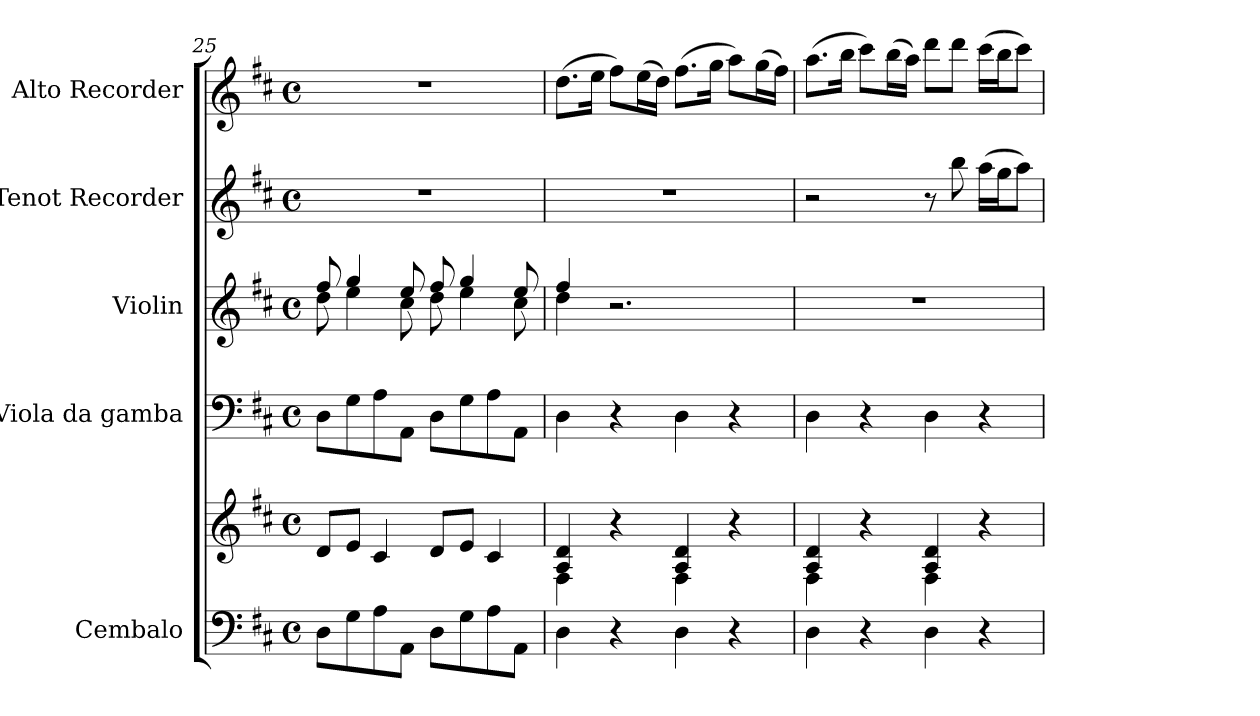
**kern	**kern	**kern	**kern	**kern	**kern
*part5	*part5	*part4	*part3	*part2	*part1
*staff6	*staff5	*staff4	*staff3	*staff2	*staff1
*I"Cembalo	*	*I"Viola da gamba	*I"Violin	*I"Tenot Recorder	*I"Alto Recorder
*	*	*I'Vla. d. g.	*I'Vln.	*I'T. Rec.	*I'A. Rec
*clefF4	*clefG2	*clefF4	*clefG2	*clefG2	*clefG2
*k[f#c#]	*k[f#c#]	*k[f#c#]	*k[f#c#]	*k[f#c#]	*k[f#c#]
*M4/4	*M4/4	*M4/4	*M4/4	*M4/4	*M4/4
*met(c)	*met(c)	*met(c)	*met(c)	*met(c)	*met(c)
=25	=25	=25	=25	=25	=25
*	*	*	*^	*	*
8D\L	8d/L	8D\L	8ff#/	8dd\	1r	1r
8G\	8e/J	8G\	4gg/	4ee\	.	.
8A\	4c#/	8A\	.	.	.	.
8AA\J	.	8AA\J	8ee/	8cc#\	.	.
8D\L	8d/L	8D\L	8ff#/	8dd\	.	.
8G\	8e/J	8G\	4gg/	4ee\	.	.
8A\	4c#/	8A\	.	.	.	.
8AA\J	.	8AA\J	8ee/	8cc#\	.	.
!!LO:LB:g=z
=26	=26	=26	=26	=26	=26	=26
*	*^	*	*	*	*	*
4D\	4A/ 4d/	4F#\	4D\	4ff#/	4dd\	1r	(8.dd\L
.	.	.	.	.	.	.	16ee\Jk
4r	4r	4ryy	4r	2.r	2.ryy	.	8ff#\L)
.	.	.	.	.	.	.	(16ee\L
.	.	.	.	.	.	.	16dd\JJ)
4D\	4A/ 4d/	4F#\	4D\	.	.	.	(8.ff#\L
.	.	.	.	.	.	.	16gg\Jk
4r	4r	4ryy	4r	.	.	.	8aa\L)
.	.	.	.	.	.	.	(16gg\L
.	.	.	.	.	.	.	16ff#\JJ)
*	*	*	*	*v	*v	*	*
=27	=27	=27	=27	=27	=27	=27
4D\	4A/ 4d/	4F#\	4D\	1r	2r	(8.aa\L
.	.	.	.	.	.	16bb\Jk
4r	4r	4ryy	4r	.	.	8ccc#\L)
.	.	.	.	.	.	(16bb\L
.	.	.	.	.	.	16aa\JJ)
4D\	4A/ 4d/	4F#\	4D\	.	8r	8ddd\L
.	.	.	.	.	8bb\	8ddd\J
4r	4r	4ryy	4r	.	(16aa\LL	(16ccc#\LL
.	.	.	.	.	16gg\J	16bb\J
.	.	.	.	.	8aa\J)	8ccc#\J)
*	*v	*v	*	*	*	*
=	=	=	=	=	=
*-	*-	*-	*-	*-	*-
